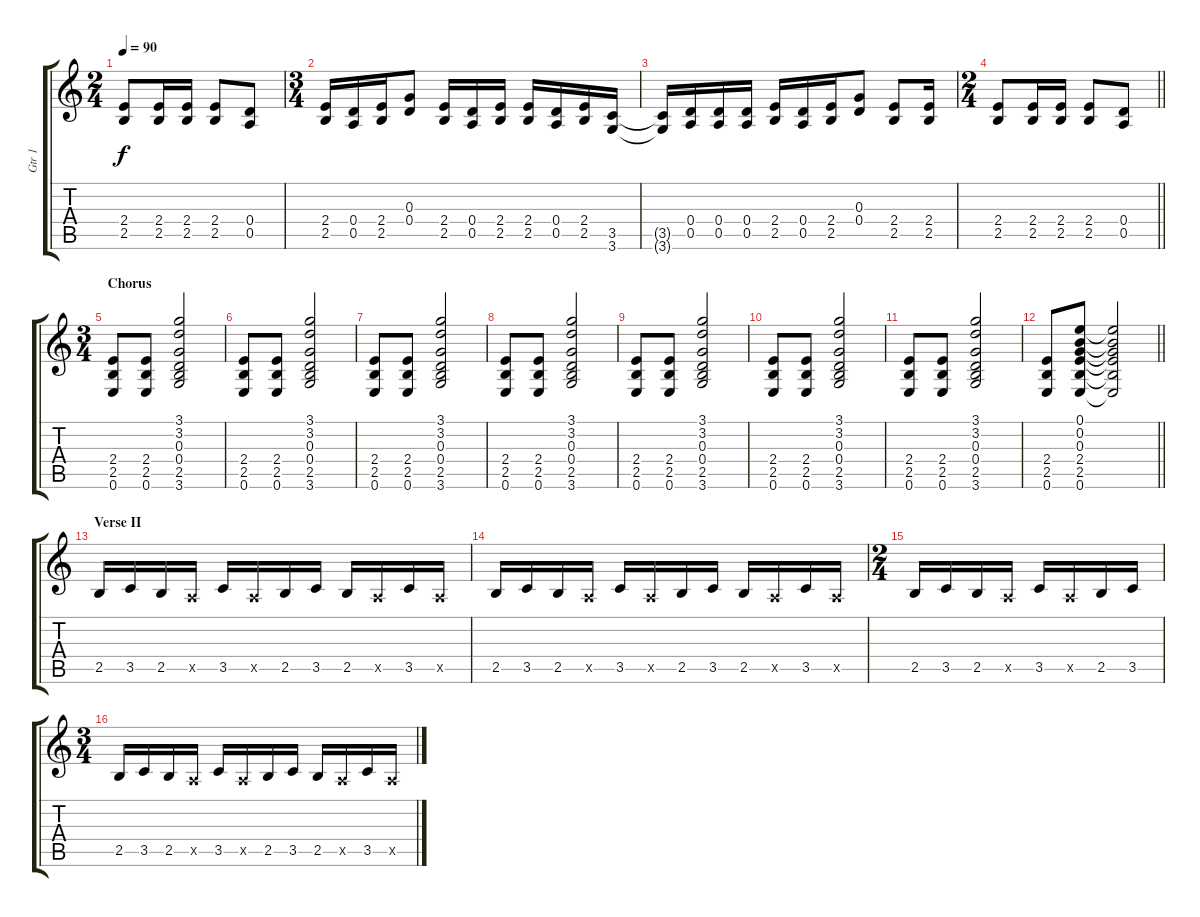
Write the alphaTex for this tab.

\track ("Gtr 1" "Gtr 1") {instrument distortionguitar}
\staff {score tabs}
\tuning (E4 B3 G3 D3 A2 E2) {hide}
\ts (2 4)
\tempo 90
\clef g2
\ks c
(2.4 2.5).8{dy f} (2.4 2.5).16 (2.4 2.5).16 (2.4 2.5).8 (0.4 0.5).8 |
\ts (3 4)
(2.4 2.5).16 (0.4 0.5).16 (2.4 2.5).16 (0.3 0.4).8 (2.4 2.5).16 (0.4 0.5).16 (2.4 2.5).16 (2.4 2.5).16 (0.4 0.5).16 (2.4 2.5).16 (3.5 3.6).16 |
(3.5{t} 3.6{t}).16 (0.4 0.5).16 (0.4 0.5).16 (0.4 0.5).16 (2.4 2.5).16 (0.4 0.5).16 (2.4 2.5).16 (0.3 0.4).8 (2.4 2.5).8 (2.4 2.5).16 |
\ts (2 4)
\barLineRight lightlight
(2.4 2.5).8 (2.4 2.5).16 (2.4 2.5).16 (2.4 2.5).8 (0.4 0.5).8 |
\ts (3 4)
\section ("" "Chorus")
(2.4 2.5 0.6).8 (2.4 2.5 0.6).8 (3.1 3.2 0.3 0.4 2.5 3.6).2 |
(2.4 2.5 0.6).8 (2.4 2.5 0.6).8 (3.1 3.2 0.3 0.4 2.5 3.6).2 |
(2.4 2.5 0.6).8 (2.4 2.5 0.6).8 (3.1 3.2 0.3 0.4 2.5 3.6).2 |
(2.4 2.5 0.6).8 (2.4 2.5 0.6).8 (3.1 3.2 0.3 0.4 2.5 3.6).2 |
(2.4 2.5 0.6).8 (2.4 2.5 0.6).8 (3.1 3.2 0.3 0.4 2.5 3.6).2 |
(2.4 2.5 0.6).8 (2.4 2.5 0.6).8 (3.1 3.2 0.3 0.4 2.5 3.6).2 |
(2.4 2.5 0.6).8 (2.4 2.5 0.6).8 (3.1 3.2 0.3 0.4 2.5 3.6).2 |
\barLineRight lightlight
(2.4 2.5 0.6).8 (0.1 0.2 0.3 2.4 2.5 0.6).8 (0.1{t} 0.2{t} 0.3{t} 2.4{t} 2.5{t} 0.6{t}).2 |
\section ("" "Verse II")
2.5.16 3.5.16 2.5.16 0.5{x}.16 3.5.16 0.5{x}.16 2.5.16 3.5.16 2.5.16 0.5{x}.16 3.5.16 0.5{x}.16 |
2.5.16 3.5.16 2.5.16 0.5{x}.16 3.5.16 0.5{x}.16 2.5.16 3.5.16 2.5.16 0.5{x}.16 3.5.16 0.5{x}.16 |
\ts (2 4)
2.5.16 3.5.16 2.5.16 0.5{x}.16 3.5.16 0.5{x}.16 2.5.16 3.5.16 |
\ts (3 4)
2.5.16 3.5.16 2.5.16 0.5{x}.16 3.5.16 0.5{x}.16 2.5.16 3.5.16 2.5.16 0.5{x}.16 3.5.16 0.5{x}.16
